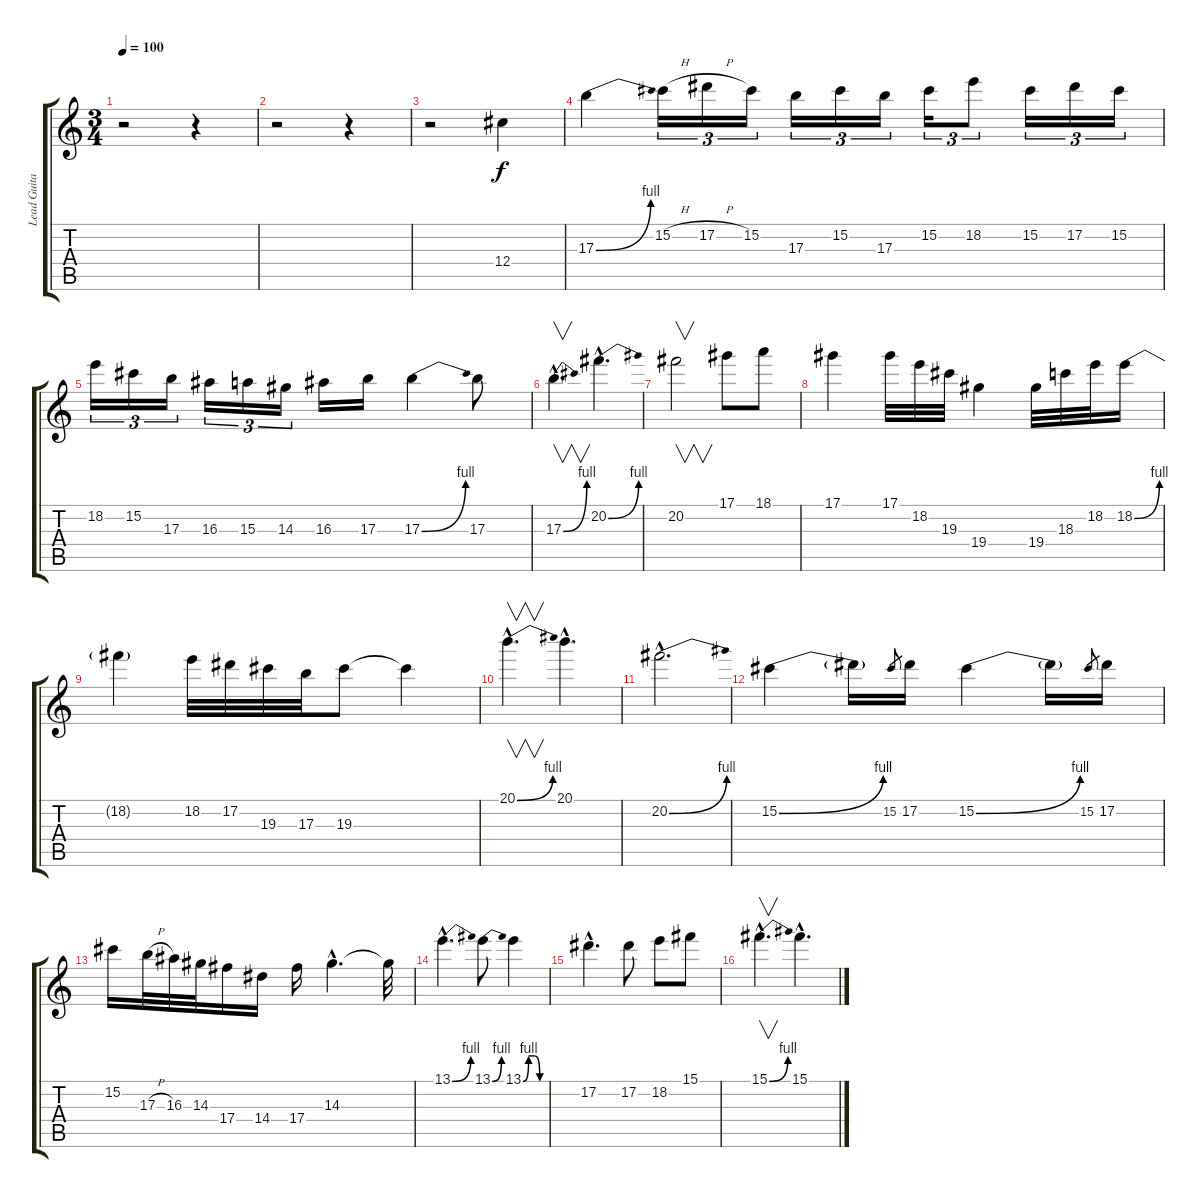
\track ("Lead Guitar" "Lead Guita") {instrument distortionguitar}
\staff {score tabs}
\tuning (Eb4 Bb3 Gb3 Db3 Ab2 Eb2) {hide}
\ts (3 4)
\tempo 100
\clef g2
\ks c
r.2{dy f} r.4 |
r.2 r.4 |
r.2 12.4.4 |
17.3{be (bend 0 0 60 4)}.4 15.2{h}.16{tu (3 2)} 17.2{h}.16{tu (3 2)} 15.2.16{tu (3 2)} 17.3.16{tu (3 2)} 15.2.16{tu (3 2)} 17.3.16{tu (3 2)} 15.2.16{tu (3 2)} 18.2.8{tu (3 2)} 15.2.16{tu (3 2)} 17.2.16{tu (3 2)} 15.2.16{tu (3 2)} |
18.2.16{tu (3 2)} 15.2.16{tu (3 2)} 17.3.16{tu (3 2)} 16.3.16{tu (3 2)} 15.3.16{tu (3 2)} 14.3.16{tu (3 2)} 16.3.16 17.3.16 17.3{be (bend 0 0 60 4)}.4 17.3.8 |
17.3{be (bend 0 0 60 4) hac}.4{v d} 20.2{be (bend 0 0 60 4) hac}.4{d} |
20.2.2{v} 17.1.8 18.1.8 |
17.1.4 17.1.32 18.2.32 19.3.32 19.4.4 19.4.32 18.3.32 18.2.32 18.2{be (bend 0 0 60 4)}.16 |
18.2{t}.4 18.2.32 17.2.32 19.3.32 17.3.32 19.3.8 19.3{t}.4 |
20.1{be (bend 0 0 60 4) hac}.4{v d} 20.1{hac}.4{d} |
20.2{be (bend 0 0 60 4) hac}.2{d} |
15.2{be (bend 0 0 60 4)}.4 15.2{t}.16 15.2.8{gr} 17.2.16 15.2{be (bend 0 0 60 4)}.4 15.2{t}.16 15.2.8{gr} 17.2.16 |
15.2.16 17.3{h}.32 16.3.32 14.3.32 17.4.16 14.4.16 17.4.16 14.3{hac}.4{d} 14.3{t}.32 |
13.1{be (bend 0 0 60 4) hac}.4{d} 13.1{be (bend 0 0 60 4)}.8 13.1{be (custom 0 0 15 4 30 4 45 0 60 0)}.4 |
17.2{hac}.4{d} 17.2.8 18.2.8 15.1.8 |
15.1{be (bend 0 0 60 4) hac}.4{v d} 15.1{hac}.4{d}
